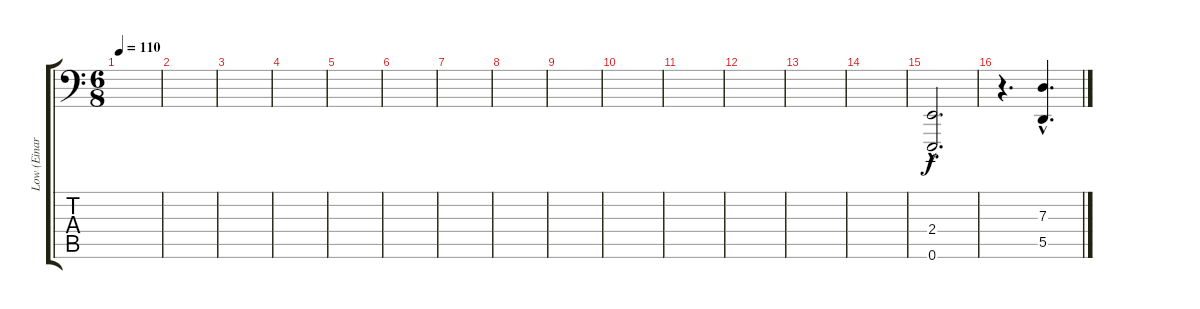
\track ("Low (Einar)" "Low (Einar") {instrument electricgrandpiano}
\staff {score tabs}
\tuning (E3 B2 G2 D2 A1 E1) {hide}
\ts (6 8)
\tempo 110
\clef f4
\ks c
|
|
|
|
|
|
|
|
|
|
|
|
|
|
(2.4{hac} 0.6{hac}).2{d dy f} |
r.4{d} (7.3{hac} 5.5{hac}).4{d}
